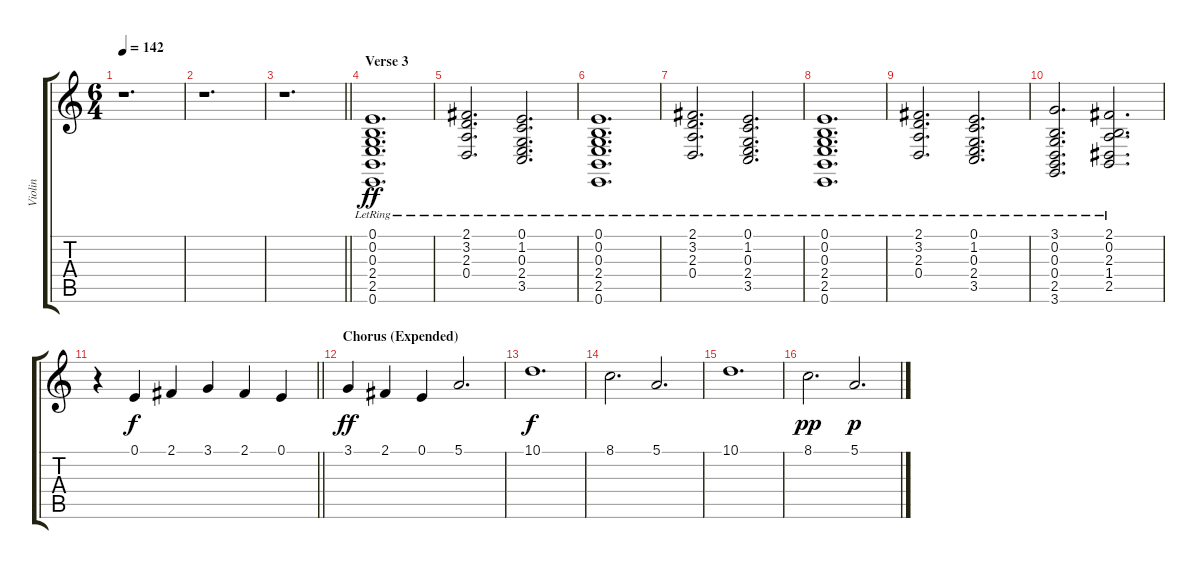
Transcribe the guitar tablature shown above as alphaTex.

\track ("Violin" "Violin") {instrument synthstrings2}
\staff {score tabs}
\tuning (E4 B3 G3 D3 A2 E2) {hide}
\ts (6 4)
\tempo 142
\clef g2
\ks c
r.1{d dy p} |
r.1{d} |
\barLineRight lightlight
r.1{d} |
\section ("" "Verse 3")
(0.1{lr} 0.2 0.3 2.4 2.5 0.6).1{d dy ff instrument synthstrings2} |
(2.1{lr} 3.2 2.3 0.4).2{d} (0.1{lr} 1.2 0.3 2.4 3.5).2{d} |
(0.1{lr} 0.2 0.3 2.4 2.5 0.6).1{d} |
(2.1{lr} 3.2 2.3 0.4).2{d} (0.1{lr} 1.2 0.3 2.4 3.5).2{d} |
(0.1{lr} 0.2 0.3 2.4 2.5 0.6).1{d} |
(2.1{lr} 3.2 2.3 0.4).2{d} (0.1{lr} 1.2 0.3 2.4 3.5).2{d} |
(3.1{lr} 0.2 0.3 0.4 2.5 3.6).2{d} (2.1{lr} 0.2 2.3 1.4 2.5).2{d} |
\barLineRight lightlight
r.4 0.1.4{dy f} 2.1.4 3.1.4 2.1.4 0.1.4 |
\section ("" "Chorus (Expended)")
3.1.4{dy ff} 2.1.4 0.1.4 5.1.2{d} |
10.1.1{d dy f} |
8.1.2{d} 5.1.2{d} |
10.1.1{d} |
8.1.2{d dy pp} 5.1.2{d dy p}
